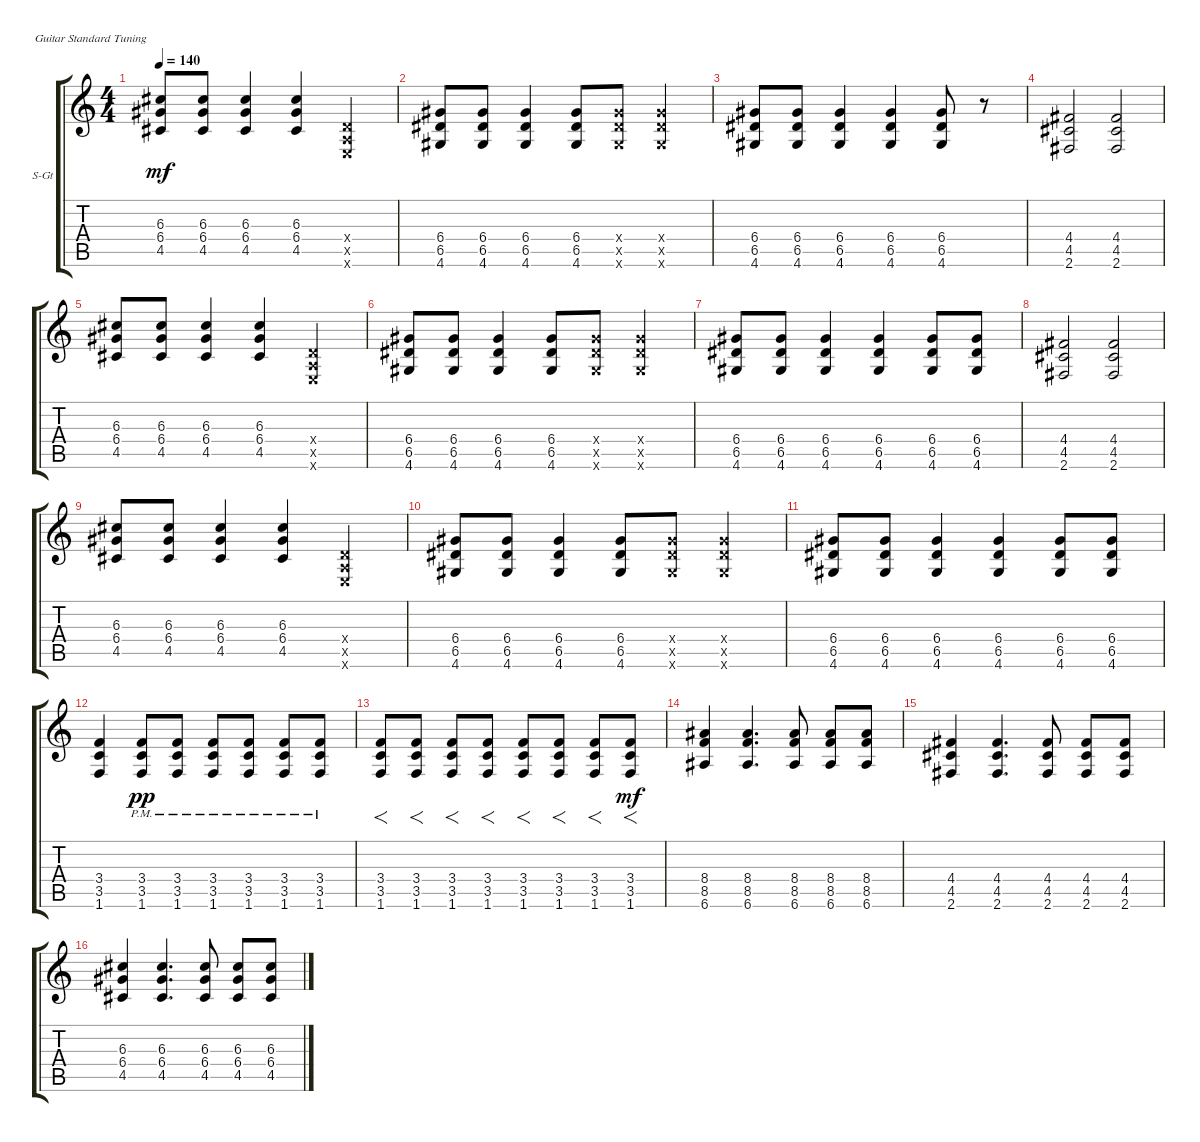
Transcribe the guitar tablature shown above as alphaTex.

\defaultSystemsLayout 4
\bracketExtendMode groupsimilarinstruments
\firstSystemTrackNameOrientation horizontal
\otherSystemsTrackNameOrientation horizontal
\track ("Steel Guitar" "S-Gt") {instrument acousticguitarsteel}
\staff {score tabs}
\tuning (E4 B3 G3 D3 A2 E2)
\ts (4 4)
\tempo 140
\clef g2
\ks c
(4.5 6.4 6.3).8{dy mf} (4.5 6.4 6.3).8 (4.5 6.4 6.3).4 (4.5 6.4 6.3).4 (0.6{x} 0.5{x} 0.4{x}).4 |
(4.6 6.4 6.5).8 (4.6 6.5 6.4).8 (4.6 6.5 6.4).4 (4.6 6.4 6.5).8 (4.6{x} 6.4{x} 6.5{x}).8 (4.6{x} 6.5{x} 6.4{x}).4 |
(4.6 6.5 6.4).8 (4.6 6.5 6.4).8 (4.6 6.5 6.4).4 (4.6 6.5 6.4).4 (6.4 6.5 4.6).8 r.8 |
(2.6 4.5 4.4).2 (4.4 4.5 2.6).2 |
(4.5 6.4 6.3).8 (4.5 6.4 6.3).8 (4.5 6.4 6.3).4 (4.5 6.4 6.3).4 (0.6{x} 0.5{x} 0.4{x}).4 |
(4.6 6.4 6.5).8 (4.6 6.5 6.4).8 (4.6 6.5 6.4).4 (4.6 6.4 6.5).8 (4.6{x} 6.4{x} 6.5{x}).8 (4.6{x} 6.5{x} 6.4{x}).4 |
(4.6 6.5 6.4).8 (4.6 6.5 6.4).8 (4.6 6.5 6.4).4 (4.6 6.5 6.4).4 (6.4 6.5 4.6).8 (6.4 6.5 4.6).8 |
(2.6 4.5 4.4).2 (4.4 4.5 2.6).2 |
(4.5 6.4 6.3).8 (4.5 6.4 6.3).8 (4.5 6.4 6.3).4 (4.5 6.4 6.3).4 (0.6{x} 0.5{x} 0.4{x}).4 |
(4.6 6.4 6.5).8 (4.6 6.5 6.4).8 (4.6 6.5 6.4).4 (4.6 6.4 6.5).8 (4.6{x} 6.4{x} 6.5{x}).8 (4.6{x} 6.5{x} 6.4{x}).4 |
(4.6 6.5 6.4).8 (4.6 6.5 6.4).8 (4.6 6.5 6.4).4 (4.6 6.5 6.4).4 (6.4 6.5 4.6).8 (6.4 6.5 4.6).8 |
(1.6 3.5 3.4).4 (1.6{pm} 3.5{pm} 3.4{pm}).8{dy pp} (1.6{pm} 3.5{pm} 3.4{pm}).8 (1.6{pm} 3.5{pm} 3.4{pm}).8 (1.6{pm} 3.5{pm} 3.4{pm}).8 (1.6{pm} 3.5{pm} 3.4{pm}).8 (1.6{pm} 3.5{pm} 3.4{pm}).8 |
(1.6 3.5 3.4).8{f} (1.6 3.5 3.4).8{f} (1.6 3.5 3.4).8{f} (1.6 3.5 3.4).8{f} (1.6 3.5 3.4).8{f} (1.6 3.5 3.4).8{f} (1.6 3.5 3.4).8{f} (1.6 3.5 3.4).8{f dy mf} |
(6.6 8.5 8.4).4 (6.6 8.5 8.4).4{d} (6.6 8.5 8.4).8 (8.4 8.5 6.6).8 (8.4 8.5 6.6).8 |
(2.6 4.5 4.4).4 (2.6 4.5 4.4).4{d} (2.6 4.5 4.4).8 (2.6 4.5 4.4).8 (2.6 4.5 4.4).8 |
(4.5 6.4 6.3).4 (4.5 6.4 6.3).4{d} (4.5 6.4 6.3).8 (4.5 6.4 6.3).8 (4.5 6.4 6.3).8
